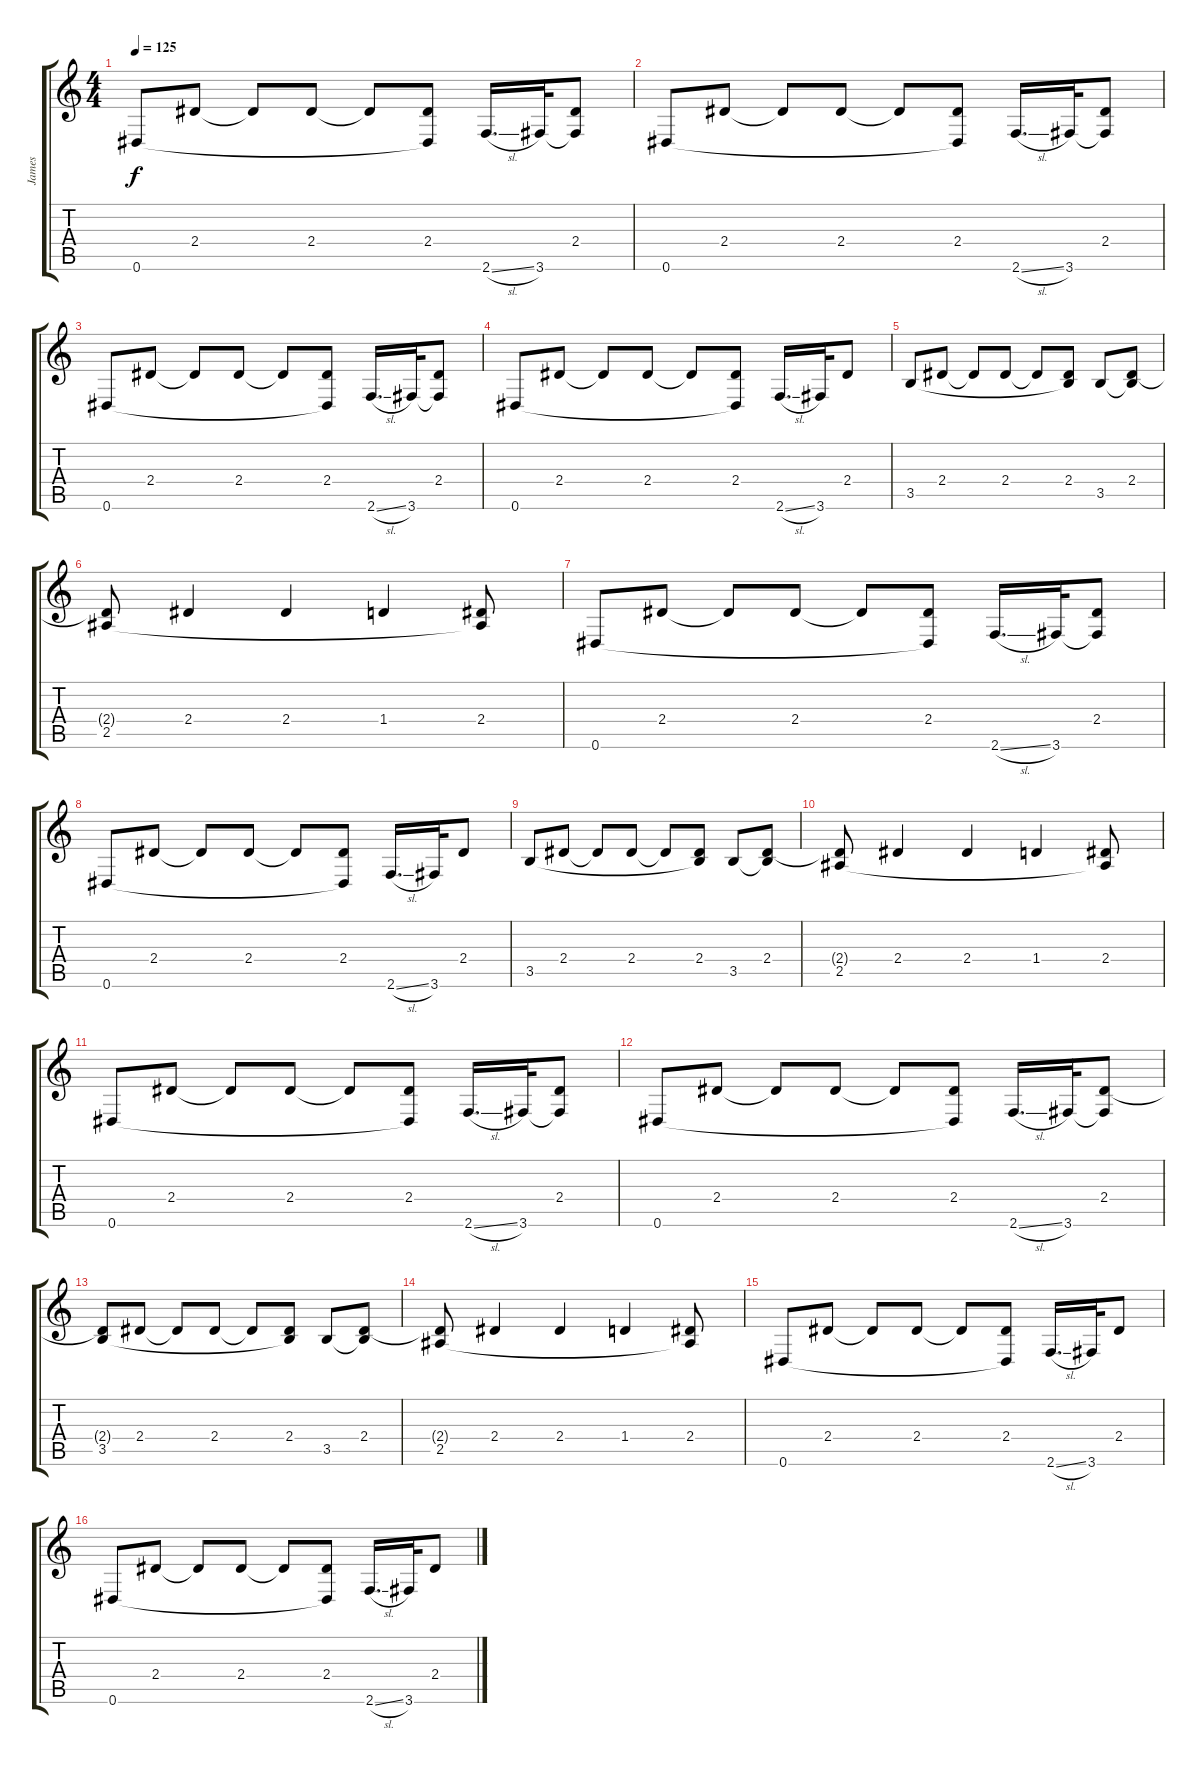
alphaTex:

\track ("James" "James") {instrument electricguitarclean}
\staff {score tabs}
\tuning (Eb4 Bb3 Gb3 Db3 Ab2 Eb2) {hide}
\ts (4 4)
\tempo 125
\clef g2
\ks c
0.6.8{dy f instrument electricguitarclean} 2.4.8 2.4{t}.8 2.4.8 2.4{t}.8 (2.4 0.6{t}).8 2.6{sl}.16{d} 3.6.32 (2.4 3.6{t}).8 |
0.6.8 2.4.8 2.4{t}.8 2.4.8 2.4{t}.8 (2.4 0.6{t}).8 2.6{sl}.16{d} 3.6.32 (2.4 3.6{t}).8 |
0.6.8 2.4.8 2.4{t}.8 2.4.8 2.4{t}.8 (2.4 0.6{t}).8 2.6{sl}.16{d} 3.6.32 (2.4 3.6{t}).8 |
0.6.8 2.4.8 2.4{t}.8 2.4.8 2.4{t}.8 (2.4 0.6{t}).8 2.6{sl}.16{d} 3.6.32 2.4.8 |
3.5.8 2.4.8 2.4{t}.8 2.4.8 2.4{t}.8 (2.4 3.5{t}).8 3.5.8 (2.4 3.5{t}).8 |
(2.4{t} 2.5).8 2.4.4 2.4.4 1.4.4 (2.4 2.5{t}).8 |
0.6.8 2.4.8 2.4{t}.8 2.4.8 2.4{t}.8 (2.4 0.6{t}).8 2.6{sl}.16{d} 3.6.32 (2.4 3.6{t}).8 |
0.6.8 2.4.8 2.4{t}.8 2.4.8 2.4{t}.8 (2.4 0.6{t}).8 2.6{sl}.16{d} 3.6.32 2.4.8 |
3.5.8 2.4.8 2.4{t}.8 2.4.8 2.4{t}.8 (2.4 3.5{t}).8 3.5.8 (2.4 3.5{t}).8 |
(2.4{t} 2.5).8 2.4.4 2.4.4 1.4.4 (2.4 2.5{t}).8 |
0.6.8 2.4.8 2.4{t}.8 2.4.8 2.4{t}.8 (2.4 0.6{t}).8 2.6{sl}.16{d} 3.6.32 (2.4 3.6{t}).8 |
0.6.8 2.4.8 2.4{t}.8 2.4.8 2.4{t}.8 (2.4 0.6{t}).8 2.6{sl}.16{d} 3.6.32 (2.4 3.6{t}).8 |
(2.4{t} 3.5).8 2.4.8 2.4{t}.8 2.4.8 2.4{t}.8 (2.4 3.5{t}).8 3.5.8 (2.4 3.5{t}).8 |
(2.4{t} 2.5).8 2.4.4 2.4.4 1.4.4 (2.4 2.5{t}).8 |
0.6.8 2.4.8 2.4{t}.8 2.4.8 2.4{t}.8 (2.4 0.6{t}).8 2.6{sl}.16{d} 3.6.32 2.4.8 |
0.6.8 2.4.8 2.4{t}.8 2.4.8 2.4{t}.8 (2.4 0.6{t}).8 2.6{sl}.16{d} 3.6.32 2.4.8
